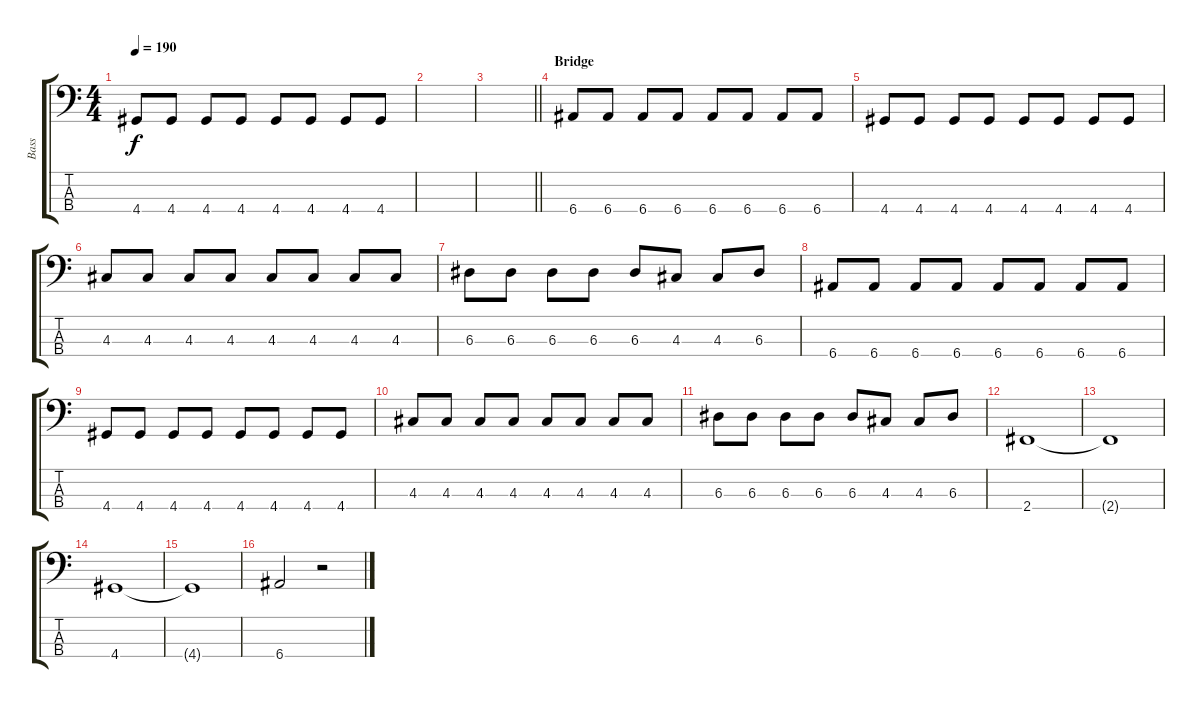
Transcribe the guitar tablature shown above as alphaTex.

\track ("Bass" "Bass") {instrument electricbassfinger}
\staff {score tabs}
\tuning (G2 D2 A1 E1) {hide}
\ts (4 4)
\tempo 190
\clef f4
\ks c
4.4.8{dy f} 4.4.8 4.4.8 4.4.8 4.4.8 4.4.8 4.4.8 4.4.8 |
|
\barLineRight lightlight
|
\section ("" "Bridge")
6.4.8 6.4.8 6.4.8 6.4.8 6.4.8 6.4.8 6.4.8 6.4.8 |
4.4.8 4.4.8 4.4.8 4.4.8 4.4.8 4.4.8 4.4.8 4.4.8 |
4.3.8 4.3.8 4.3.8 4.3.8 4.3.8 4.3.8 4.3.8 4.3.8 |
6.3.8 6.3.8 6.3.8 6.3.8 6.3.8 4.3.8 4.3.8 6.3.8 |
6.4.8 6.4.8 6.4.8 6.4.8 6.4.8 6.4.8 6.4.8 6.4.8 |
4.4.8 4.4.8 4.4.8 4.4.8 4.4.8 4.4.8 4.4.8 4.4.8 |
4.3.8 4.3.8 4.3.8 4.3.8 4.3.8 4.3.8 4.3.8 4.3.8 |
6.3.8 6.3.8 6.3.8 6.3.8 6.3.8 4.3.8 4.3.8 6.3.8 |
2.4.1 |
2.4{t}.1 |
4.4.1 |
4.4{t}.1 |
6.4.2 r.2
